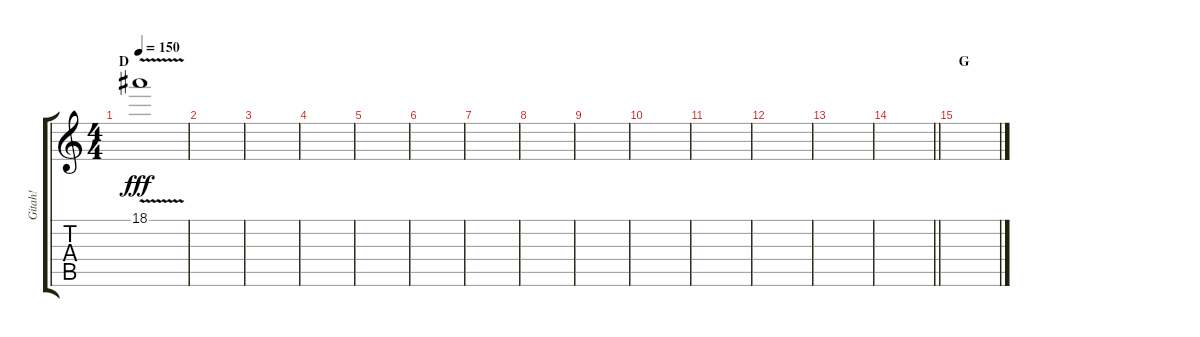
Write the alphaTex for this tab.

\track ("Gitah!" "Gitah!") {instrument overdrivenguitar}
\staff {score tabs}
\tuning (E4 B3 G3 D3 A2 E2) {hide}
\ts (4 4)
\section ("" "D")
\tempo 150
\clef g2
\ks c
18.1{v}.1{dy fff volume 0} |
|
|
|
|
|
|
|
|
|
|
|
|
\barLineRight lightlight
|
\section ("" "G")
